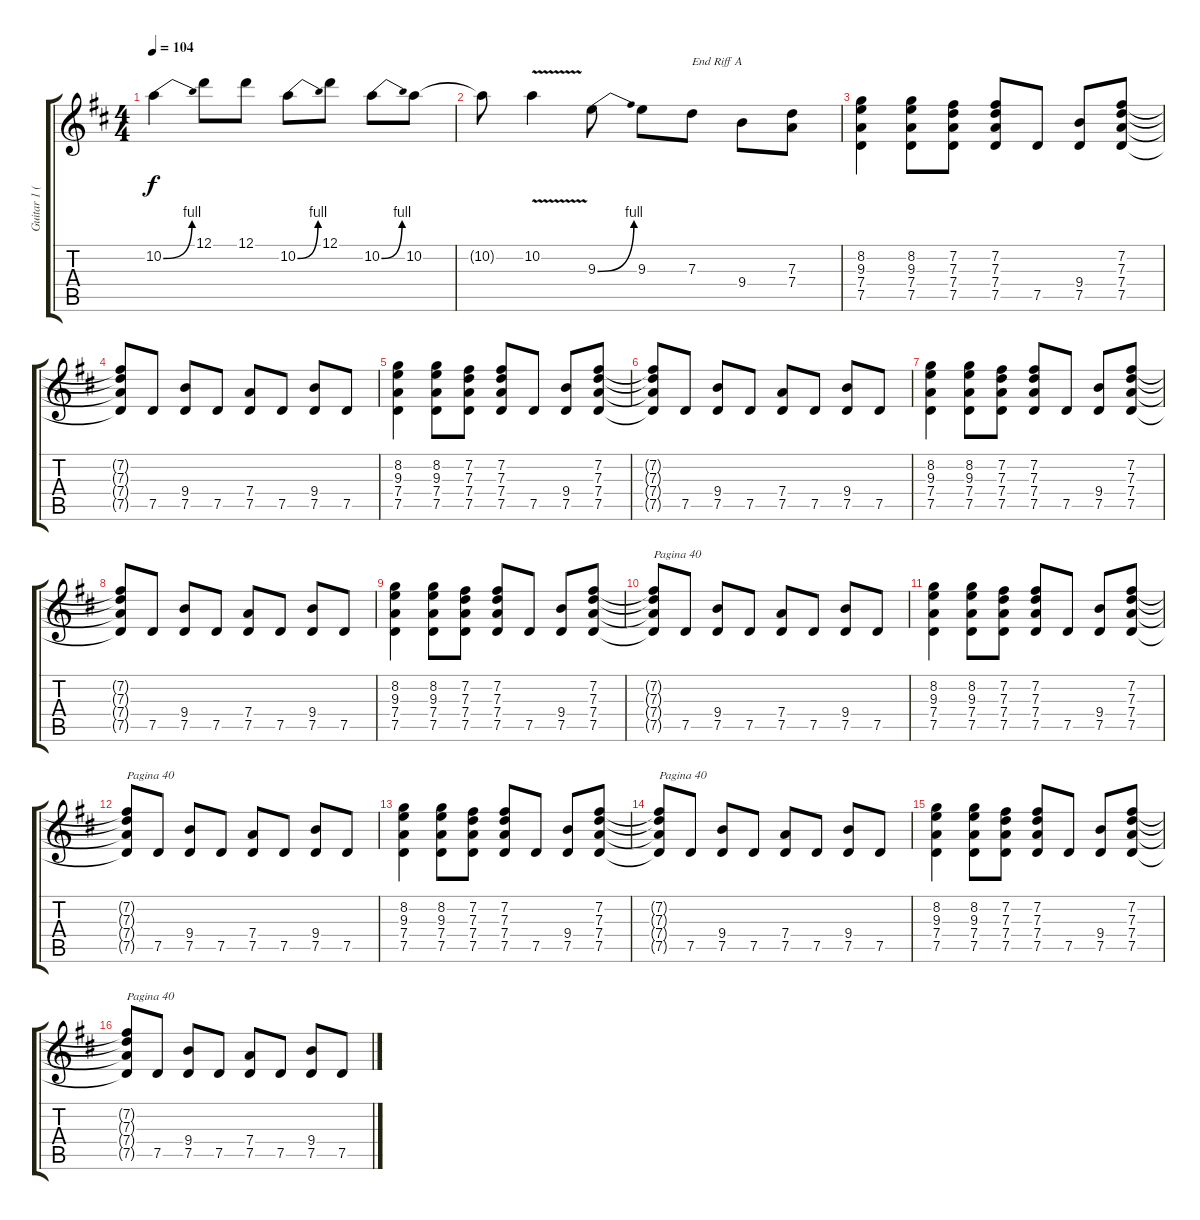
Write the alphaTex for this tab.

\track ("Guitar 1 (Intro-Lead Rythm)" "Guitar 1 (") {instrument electricguitarclean}
\staff {score tabs}
\tuning (D4 B3 G3 D3 G2 D2) {hide}
\ts (4 4)
\tempo 104
\clef g2
\ks d
10.2{be (bend 0 0 60 4)}.4{dy f} 12.1.8 12.1.8 10.2{be (bend 0 0 60 4)}.8 12.1.8 10.2{be (bend 0 0 60 4)}.8 10.2.8 |
10.2{t}.8 10.2{v}.4 9.3{be (bend 0 0 60 4)}.8 9.3.8 7.3.8{txt "End Riff A"} 9.4.8 (7.3 7.4).8 |
(8.2 9.3 7.4 7.5).4 (8.2 9.3 7.4 7.5).8 (7.2 7.3 7.4 7.5).8 (7.2 7.3 7.4 7.5).8 7.5.8 (9.4 7.5).8 (7.2 7.3 7.4 7.5).8 |
(7.2{t} 7.3{t} 7.4{t} 7.5{t}).8 7.5.8 (9.4 7.5).8 7.5.8 (7.4 7.5).8 7.5.8 (9.4 7.5).8 7.5.8 |
(8.2 9.3 7.4 7.5).4 (8.2 9.3 7.4 7.5).8 (7.2 7.3 7.4 7.5).8 (7.2 7.3 7.4 7.5).8 7.5.8 (9.4 7.5).8 (7.2 7.3 7.4 7.5).8 |
(7.2{t} 7.3{t} 7.4{t} 7.5{t}).8 7.5.8 (9.4 7.5).8 7.5.8 (7.4 7.5).8 7.5.8 (9.4 7.5).8 7.5.8 |
(8.2 9.3 7.4 7.5).4 (8.2 9.3 7.4 7.5).8 (7.2 7.3 7.4 7.5).8 (7.2 7.3 7.4 7.5).8 7.5.8 (9.4 7.5).8 (7.2 7.3 7.4 7.5).8 |
(7.2{t} 7.3{t} 7.4{t} 7.5{t}).8 7.5.8 (9.4 7.5).8 7.5.8 (7.4 7.5).8 7.5.8 (9.4 7.5).8 7.5.8 |
(8.2 9.3 7.4 7.5).4 (8.2 9.3 7.4 7.5).8 (7.2 7.3 7.4 7.5).8 (7.2 7.3 7.4 7.5).8 7.5.8 (9.4 7.5).8 (7.2 7.3 7.4 7.5).8 |
(7.2{t} 7.3{t} 7.4{t} 7.5{t}).8{txt "Pagina 40"} 7.5.8 (9.4 7.5).8 7.5.8 (7.4 7.5).8 7.5.8 (9.4 7.5).8 7.5.8 |
(8.2 9.3 7.4 7.5).4 (8.2 9.3 7.4 7.5).8 (7.2 7.3 7.4 7.5).8 (7.2 7.3 7.4 7.5).8 7.5.8 (9.4 7.5).8 (7.2 7.3 7.4 7.5).8 |
(7.2{t} 7.3{t} 7.4{t} 7.5{t}).8{txt "Pagina 40"} 7.5.8 (9.4 7.5).8 7.5.8 (7.4 7.5).8 7.5.8 (9.4 7.5).8 7.5.8 |
(8.2 9.3 7.4 7.5).4 (8.2 9.3 7.4 7.5).8 (7.2 7.3 7.4 7.5).8 (7.2 7.3 7.4 7.5).8 7.5.8 (9.4 7.5).8 (7.2 7.3 7.4 7.5).8 |
(7.2{t} 7.3{t} 7.4{t} 7.5{t}).8{txt "Pagina 40"} 7.5.8 (9.4 7.5).8 7.5.8 (7.4 7.5).8 7.5.8 (9.4 7.5).8 7.5.8 |
(8.2 9.3 7.4 7.5).4 (8.2 9.3 7.4 7.5).8 (7.2 7.3 7.4 7.5).8 (7.2 7.3 7.4 7.5).8 7.5.8 (9.4 7.5).8 (7.2 7.3 7.4 7.5).8 |
(7.2{t} 7.3{t} 7.4{t} 7.5{t}).8{txt "Pagina 40"} 7.5.8 (9.4 7.5).8 7.5.8 (7.4 7.5).8 7.5.8 (9.4 7.5).8 7.5.8
